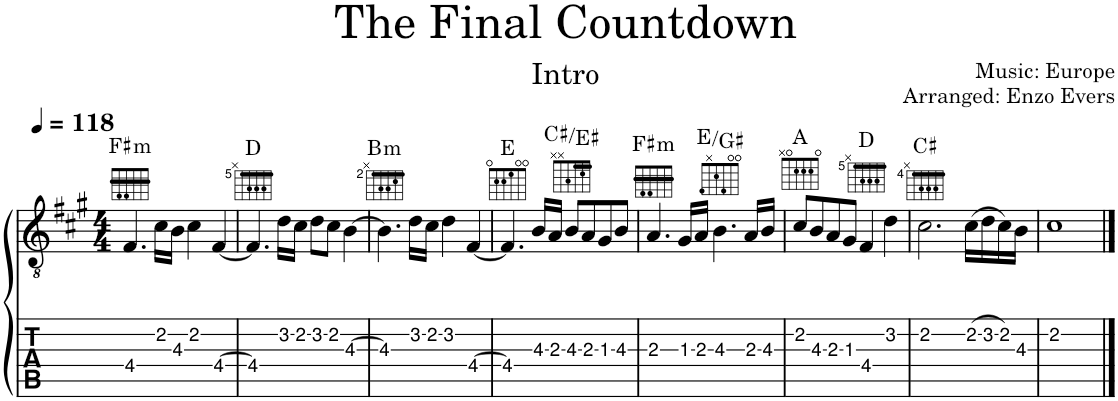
**kern	**kern	**harte
*part1	*part1	*part1
*staff2	*staff1	*
*I"Classical Guitar	*	*
*I'Guit.	*	*
*stria6	*	*
*	*clefGv2	*
*k[f#c#g#]	*k[f#c#g#]	*
*M4/4	*M4/4	*
*MM118	*MM118	*
=1	=1	=1
!	!	!LO:H:kt=m
4.F#	4.F#/	F#:min
16c#LL	16c#\LL	.
16BJJ	16B\JJ	.
4c#	4c#\	.
[4F#	[4F#/	.
=2	=2	=2
4.F#]	4.F#/]	D:maj
16dLL	16d\LL	.
16c#JJ	16c#\JJ	.
8dL	8d\L	.
8c#J	8c#\J	.
[4B	[4B\	.
=3	=3	=3
!	!	!LO:H:kt=m
4.B]	4.B\]	B:min
16dLL	16d\LL	.
16c#JJ	16c#\JJ	.
4d	4d\	.
[4F#	[4F#/	.
=4	=4	=4
4.F#]	4.F#/]	E:maj
16BLL	16B/LL	.
16AJJ	16A/JJ	.
8BL	8B/L	C#:maj/3
8AJ	8A/	.
8G#L	8G#/	.
8BJ	8B/J	.
=5	=5	=5
!	!	!LO:H:kt=m
4.A	4.A/	F#:min
16G#LL	16G#/LL	.
16AJJ	16A/JJ	.
4.B	4.B\	E:maj/3
16ALL	16A/LL	.
16BJJ	16B/JJ	.
=6	=6	=6
8c#L	8c#/L	A:maj
8BJ	8B/	.
8AL	8A/	.
8G#J	8G#/J	.
4F#	4F#/	D:maj
4d	4d\	.
=7	=7	=7
2.c#	2.c#\	C#:maj
16c#LL	(16c#\LL	.
16dJ	16d\	.
16c#L	16c#\)	.
16BJJ	16B\JJ	.
=8	=8	=8
1c#	1c#	.
==	==	==
*-	*-	*-
